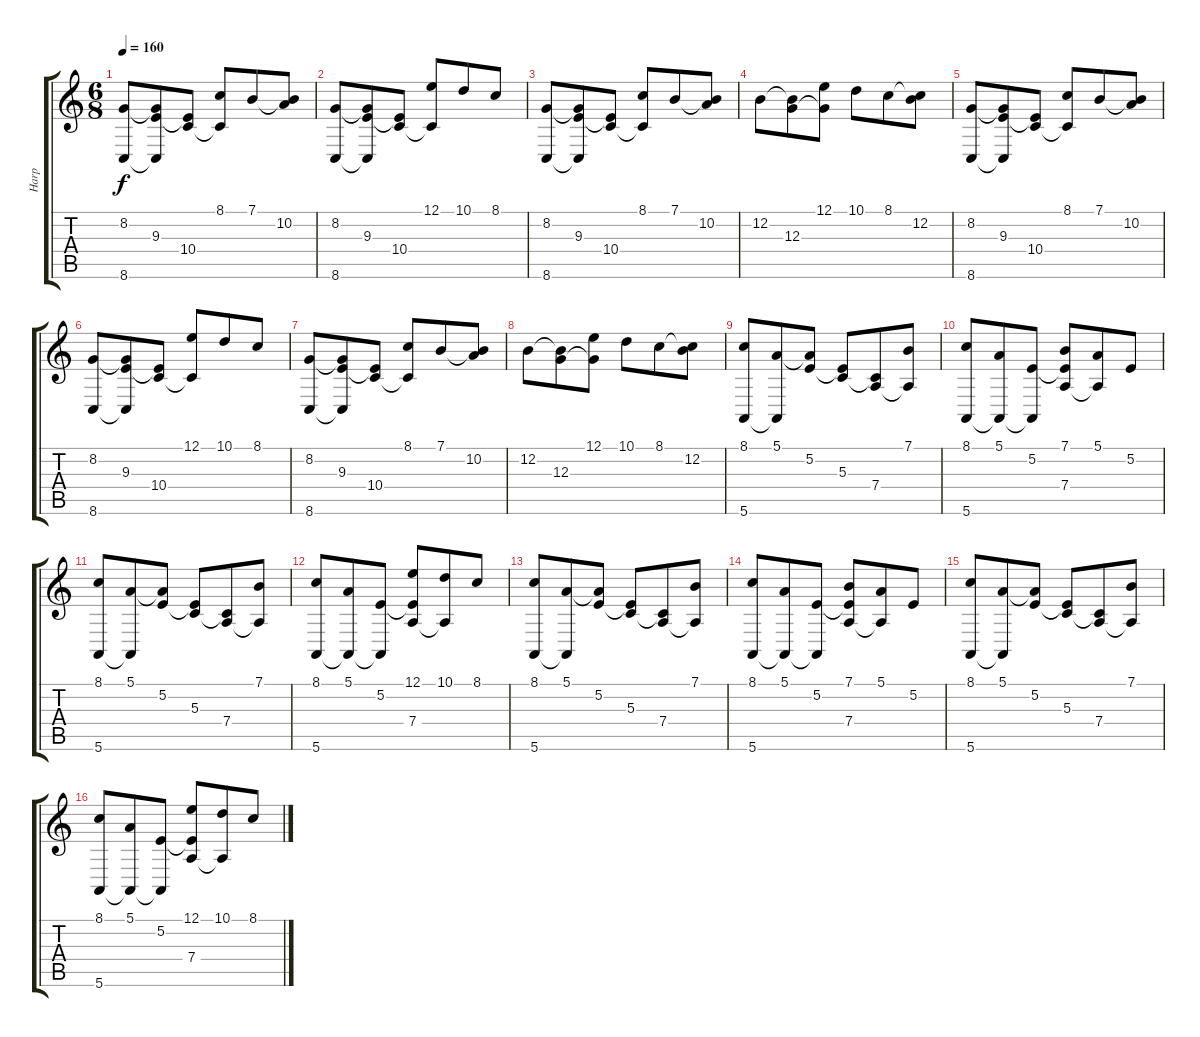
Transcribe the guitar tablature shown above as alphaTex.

\track ("Harp" "Harp") {instrument orchestralharp}
\staff {score tabs}
\tuning (E4 B3 G3 D3 A2 E2) {hide}
\ts (6 8)
\tempo 160
\clef g2
\ks c
(8.2 8.6).8{dy f} (8.2{t} 9.3 8.6{t}).8 (9.3{t} 10.4).8 (8.1 10.4{t}).8 7.1.8 (7.1{t} 10.2).8 |
(8.2 8.6).8 (8.2{t} 9.3 8.6{t}).8 (9.3{t} 10.4).8 (12.1 10.4{t}).8 10.1.8 8.1.8 |
(8.2 8.6).8 (8.2{t} 9.3 8.6{t}).8 (9.3{t} 10.4).8 (8.1 10.4{t}).8 7.1.8 (7.1{t} 10.2).8 |
12.2.8 (12.2{t} 12.3).8 (12.1 12.3{t}).8 10.1.8 8.1.8 (8.1{t} 12.2).8 |
(8.2 8.6).8 (8.2{t} 9.3 8.6{t}).8 (9.3{t} 10.4).8 (8.1 10.4{t}).8 7.1.8 (7.1{t} 10.2).8 |
(8.2 8.6).8 (8.2{t} 9.3 8.6{t}).8 (9.3{t} 10.4).8 (12.1 10.4{t}).8 10.1.8 8.1.8 |
(8.2 8.6).8 (8.2{t} 9.3 8.6{t}).8 (9.3{t} 10.4).8 (8.1 10.4{t}).8 7.1.8 (7.1{t} 10.2).8 |
12.2.8 (12.2{t} 12.3).8 (12.1 12.3{t}).8 10.1.8 8.1.8 (8.1{t} 12.2).8 |
(8.1 5.6).8 (5.1 5.6{t}).8 (5.1{t} 5.2).8 (5.2{t} 5.3).8 (5.3{t} 7.4).8 (7.1 7.4{t}).8 |
(8.1 5.6).8 (5.1 5.6{t}).8 (5.2 5.6{t}).8 (7.1 5.2{t} 7.4).8 (5.1 7.4{t}).8 5.2.8 |
(8.1 5.6).8 (5.1 5.6{t}).8 (5.1{t} 5.2).8 (5.2{t} 5.3).8 (5.3{t} 7.4).8 (7.1 7.4{t}).8 |
(8.1 5.6).8 (5.1 5.6{t}).8 (5.2 5.6{t}).8 (12.1 5.2{t} 7.4).8 (10.1 7.4{t}).8 8.1.8 |
(8.1 5.6).8 (5.1 5.6{t}).8 (5.1{t} 5.2).8 (5.2{t} 5.3).8 (5.3{t} 7.4).8 (7.1 7.4{t}).8 |
(8.1 5.6).8 (5.1 5.6{t}).8 (5.2 5.6{t}).8 (7.1 5.2{t} 7.4).8 (5.1 7.4{t}).8 5.2.8 |
(8.1 5.6).8 (5.1 5.6{t}).8 (5.1{t} 5.2).8 (5.2{t} 5.3).8 (5.3{t} 7.4).8 (7.1 7.4{t}).8 |
(8.1 5.6).8 (5.1 5.6{t}).8 (5.2 5.6{t}).8 (12.1 5.2{t} 7.4).8 (10.1 7.4{t}).8 8.1.8
